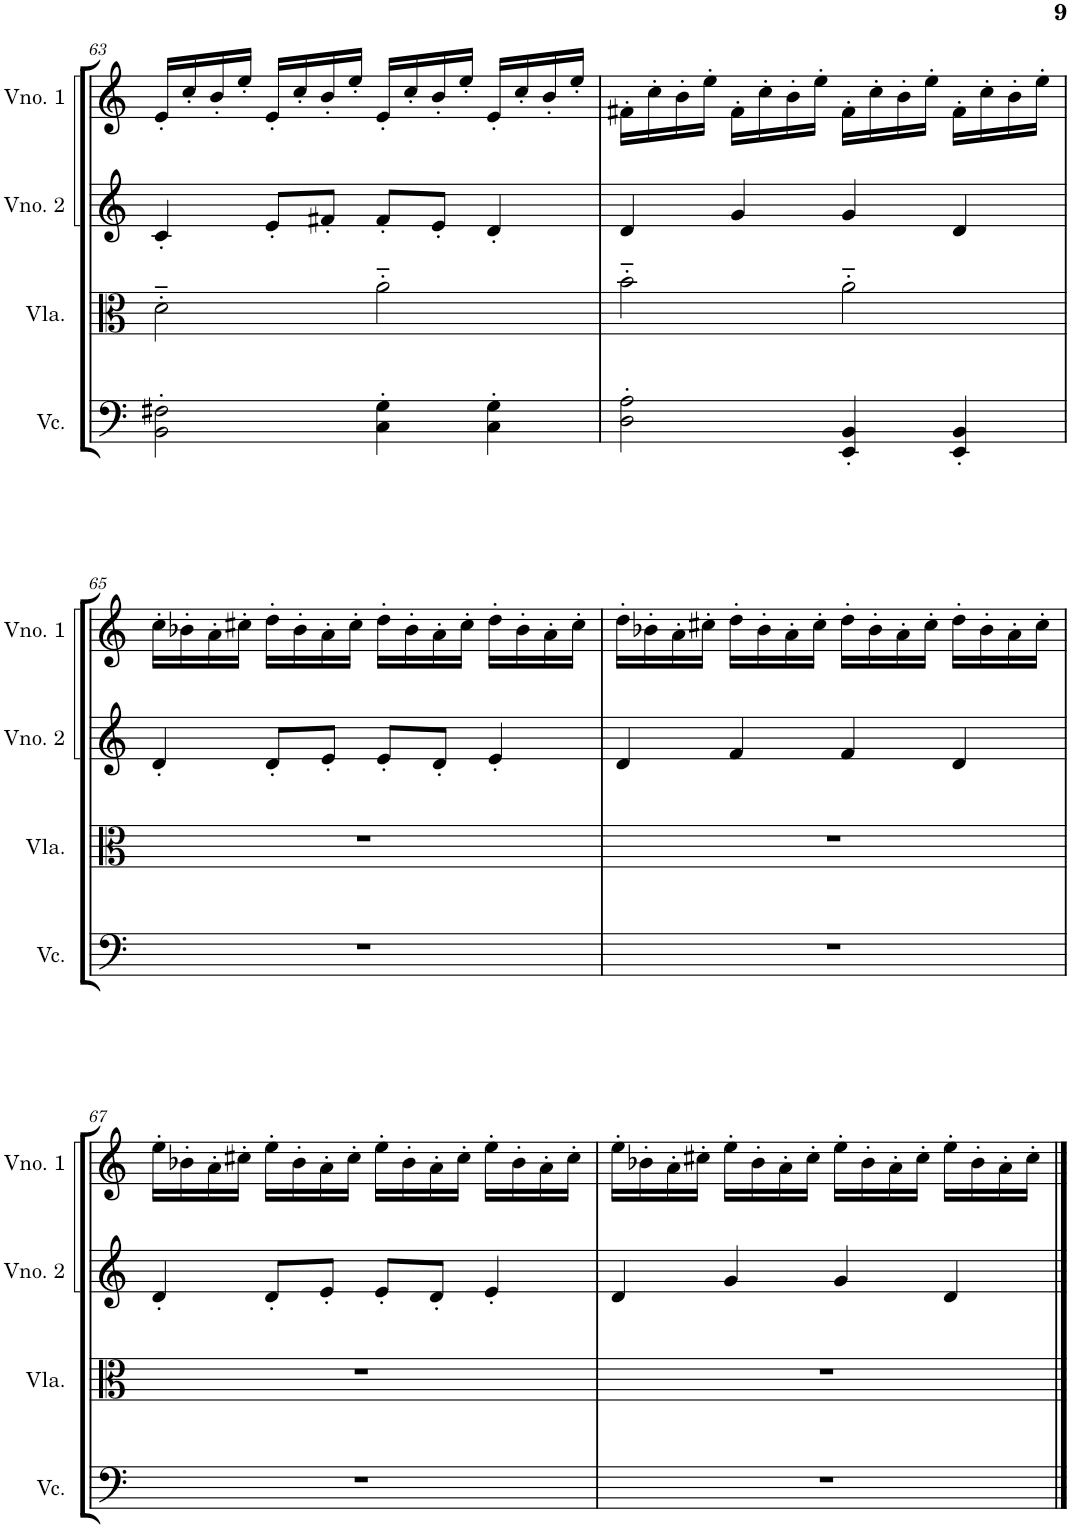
**kern	**kern	**kern	**kern
*part4	*part3	*part2	*part1
*staff4	*staff3	*staff2	*staff1
*I"Violoncelo	*I"Viola	*I"Violino 2	*I"Violino 1
*I'Vc.	*I'Vla.	*I'Vno. 2	*I'Vno. 1
!!LO:PB:g=z
*clefF4	*clefC3	*clefG2	*clefG2
*k[]	*k[]	*k[]	*k[]
*M4/4	*M4/4	*M4/4	*M4/4
=63	=63	=63	=63
2BB\' 2F#X\'	2d'~\	4c'/	16e'/LL
.	.	.	16cc'/
.	.	.	16b'/
.	.	.	16ee'/JJ
.	.	8e'/L	16e'/LL
.	.	.	16cc'/
.	.	8f#X'/J	16b'/
.	.	.	16ee'/JJ
4C\' 4G\'	2a'~\	8f#'/L	16e'/LL
.	.	.	16cc'/
.	.	8e'/J	16b'/
.	.	.	16ee'/JJ
4C\' 4G\'	.	4d'/	16e'/LL
.	.	.	16cc'/
.	.	.	16b'/
.	.	.	16ee'/JJ
=64	=64	=64	=64
2D\' 2A\'	2b'~\	4d/	16f#X'\LL
.	.	.	16cc'\
.	.	.	16b'\
.	.	.	16ee'\JJ
.	.	4g/	16f#'\LL
.	.	.	16cc'\
.	.	.	16b'\
.	.	.	16ee'\JJ
4EE/' 4BB/'	2a'~\	4g/	16f#'\LL
.	.	.	16cc'\
.	.	.	16b'\
.	.	.	16ee'\JJ
4EE/' 4BB/'	.	4d/	16f#'\LL
.	.	.	16cc'\
.	.	.	16b'\
.	.	.	16ee'\JJ
!!LO:LB:g=z
=65	=65	=65	=65
1r	1r	4d'/	16cc'\LL
.	.	.	16b-X'\
.	.	.	16a'\
.	.	.	16cc#X'\JJ
.	.	8d'/L	16dd'\LL
.	.	.	16b-'\
.	.	8e'/J	16a'\
.	.	.	16cc#'\JJ
.	.	8e'/L	16dd'\LL
.	.	.	16b-'\
.	.	8d'/J	16a'\
.	.	.	16cc#'\JJ
.	.	4e'/	16dd'\LL
.	.	.	16b-'\
.	.	.	16a'\
.	.	.	16cc#'\JJ
=66	=66	=66	=66
1r	1r	4d/	16dd'\LL
.	.	.	16b-X'\
.	.	.	16a'\
.	.	.	16cc#X'\JJ
.	.	4f/	16dd'\LL
.	.	.	16b-'\
.	.	.	16a'\
.	.	.	16cc#'\JJ
.	.	4f/	16dd'\LL
.	.	.	16b-'\
.	.	.	16a'\
.	.	.	16cc#'\JJ
.	.	4d/	16dd'\LL
.	.	.	16b-'\
.	.	.	16a'\
.	.	.	16cc#'\JJ
!!LO:LB:g=z
=67	=67	=67	=67
1r	1r	4d'/	16ee'\LL
.	.	.	16b-X'\
.	.	.	16a'\
.	.	.	16cc#X'\JJ
.	.	8d'/L	16ee'\LL
.	.	.	16b-'\
.	.	8e'/J	16a'\
.	.	.	16cc#'\JJ
.	.	8e'/L	16ee'\LL
.	.	.	16b-'\
.	.	8d'/J	16a'\
.	.	.	16cc#'\JJ
.	.	4e'/	16ee'\LL
.	.	.	16b-'\
.	.	.	16a'\
.	.	.	16cc#'\JJ
=68	=68	=68	=68
1r	1r	4d/	16ee'\LL
.	.	.	16b-X'\
.	.	.	16a'\
.	.	.	16cc#X'\JJ
.	.	4g/	16ee'\LL
.	.	.	16b-'\
.	.	.	16a'\
.	.	.	16cc#'\JJ
.	.	4g/	16ee'\LL
.	.	.	16b-'\
.	.	.	16a'\
.	.	.	16cc#'\JJ
.	.	4d/	16ee'\LL
.	.	.	16b-'\
.	.	.	16a'\
.	.	.	16cc#'\JJ
==	==	==	==
*-	*-	*-	*-
